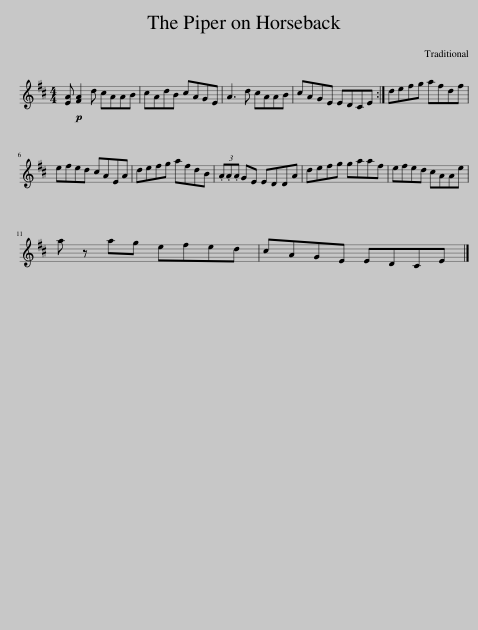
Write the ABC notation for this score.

X:1
L:1/8
M:4/4
I:linebreak $
K:D
V:1 treble
V:1
 [EA]!p! [FA]2 d cAAB | cAdB cAGE | A3 d cAAB | cAGE EDCE :| defg afdf |$ %5
 efed cAEA | defg afdB | (3.A.A.A GE EDDA | defg gaaf | efed cAAe |$ %10
 a z ag efed | cAGE EDCE |] %12
